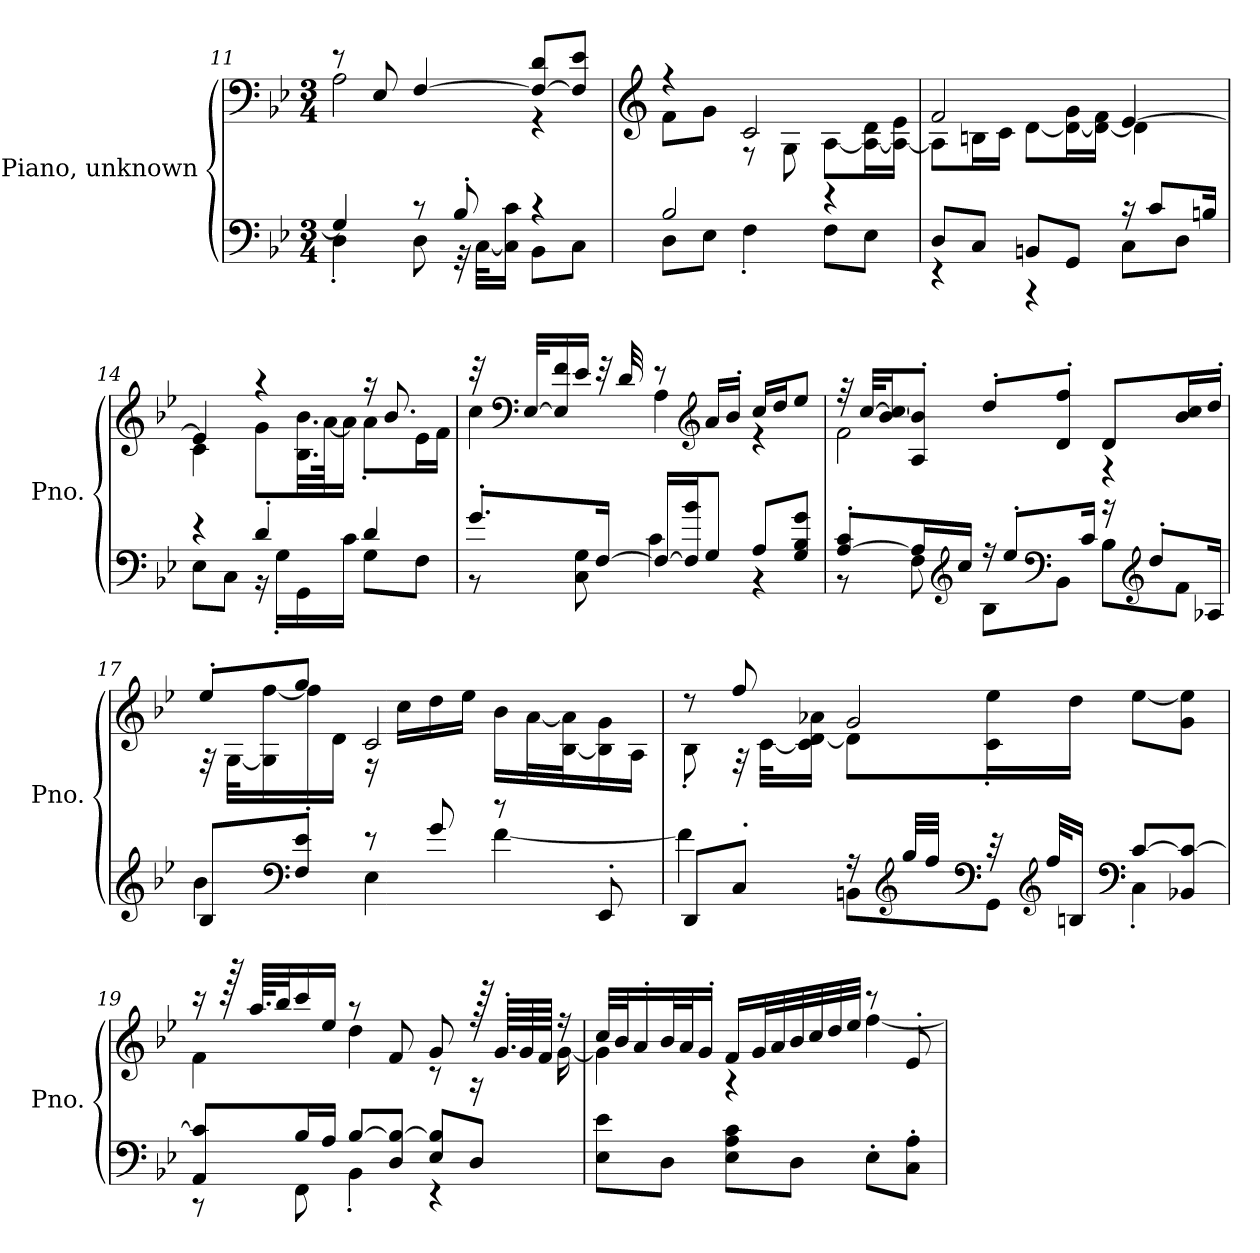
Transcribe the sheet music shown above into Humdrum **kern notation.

**kern	**kern
*part1	*part1
*staff2	*staff1
*I"Piano, unknown	*
*I'Pno.	*
*clefF4	*clefF4
*k[b-e-]	*k[b-e-]
*M3/4	*M3/4
=11	=11
*^	*^
4G/]	4D'\	8r	2A\
.	.	8E-/	.
8r	8D\	[4F/	.
8B-'/	32r	.	.
.	[32C\KLL	.	.
.	16C\] 16c\JJ	.	.
4r	8BB-\L	8F/_ 8d/L	4r
.	8C\J	8F/] 8e-/J	.
=12	=12	=12	=12
*	*	*clefG2	*
2B-/	8D\L	4r	8f\L
.	8E-\J	.	8g\J
.	4F'\	2c/	8r
.	.	.	8G\
4r	8F\L	.	[8A\L
.	8E-\J	.	16A\_ 16d\L
.	.	.	16A\_ 16e-\JJ
!!LO:LB:g=z	!!
=13	=13	=13	=13
8D/L	4r	2f/	8A\L]
8C/J	.	.	16Bn\L
.	.	.	16c\JJ
8BBn/L	4r	.	[8d\L
8GG/J	.	.	16d\_ 16g\L
.	.	.	16d\_ 16f\JJ
16r	8C\L	[4e-/	4d\]
8c/L	.	.	.
.	8D\J	.	.
16Bn/Jk	.	.	.
=14	=14	=14	=14
4r	8E-\L	4e-/]	4c\
.	8C\J	.	.
4d'/	16r	4r	8g\L
.	16G'\LL	.	.
.	16GG\	.	32.B-\ 32.b-\LL
.	.	.	[64a\JK
.	16c\JJ	.	16a\JJ]
4d/	8G\L	16r	8a'\L
.	.	8.b-/	.
.	8F\J	.	16e-\L
.	.	.	16f\JJ
!!LO:PB:g=z	!!
=15	=15	=15	=15
8.g'/L	8r	32r	4cc\
*	*	*clefF4	*
.	.	[32E-/KLL	.
.	.	16E-/] 16f/	.
.	8C\ 8G\	16e-/JJ	.
[16F/Jk	.	32r	.
.	.	32d/	.
16F/LL_	4c\	8r	4A\
16F/] 16b-/J	.	.	.
*	*	*clefG2	*
8G/J	.	16a/LL	.
.	.	16b-'/JJ	.
8A/L	4r	16cc/LL	4r
.	.	16dd/J	.
8G/ 8B-/ 8g/J	.	8ee-/J	.
=16	=16	=16	=16
[8A/' 8c/'L	8r	32r	2f\
.	.	[32cc/KLL	.
.	.	[16b-/ 16cc/]J	.
16A/L]	8F\	8A/' 8b-/]'J	.
*clefG2	*	*	*
16cc/JJ	.	.	.
16r	8B-\L	8dd'/L	.
8ee-'/L	.	.	.
*clefF4	*	*	*
.	8BB-\J	8d/' 8ff/'J	.
16c/Jk	.	.	.
16r	8B-\L	8d/L	4r
*clefG2	*	*	*
8dd'/L	.	.	.
.	8f\J	16b-/ 16cc/L	.
16A-X/Jk	.	16dd'/JJ	.
!!LO:LB:g=z	!!
=17	=17	=17	=17
8B-/L	4b-\	8ee-'/L	32r
.	.	.	[32G\KLL
.	.	.	16G\] [16ff\
*clefF4	*	*	*
8F/' 8e-/'J	.	8gg/J	16ff\]
.	.	.	16d\JJ
8r	4E-\	2c/	16r
.	.	.	16cc\LL
8g/	.	.	16dd\
.	.	.	16ee-\JJ
8r	[4f\	.	16b-\LL
.	.	.	[32a\L
.	.	.	[32B-\ 32a\]J
8EE-'/	.	.	16B-\] 16g\
.	.	.	16A\JJ
=18	=18	=18	=18
8DD/L	4f\]	8r	8B-'\
8C'/J	.	8ff/	32r
.	.	.	[32c\KLL
.	.	.	16c\] [16d\ 16a-X\JJ
16r	8BBn\L	2g/	8d\L]
*clefG2	*	*	*
32gg/LLL	.	.	.
32ff/JJJ	.	.	.
*clefF4	*	*	*
32r	8GG\J	.	16c\' 16ee-\'L
*clefG2	*	*	*
32ff/KLL	.	.	.
16Bn/JJ	.	.	16dd\JJ
*clefF4	*	*	*
[8c/L	4C'\	.	[8ee-\L
8BB-X/ 8c/_J	.	.	8g\ 8ee-\]J
!!LO:LB:g=z	!!
=19	=19	=19	=19
8AA/ 8c/]L	8r	16r	4f\
.	.	128r	.
.	.	64.aa/KLLL	.
.	.	32bb-/J	.
16B-/L	8FF\	16ccc/	.
16A/JJ	.	16ee-/JJ	.
[8B-/L	4BB-'\	8r	4dd\
8D/ 8B-/_J	.	8f/	.
8E-/ 8B-/]L	4r	8g/	8r
8D/J	.	128r	16r
.	.	64.g'/LLLL	.
.	.	64g/	.
.	.	64f/JJJJ	.
.	.	16r	[16g\
*v	*v	*	*
=20	=20	=20
8E-\ 8e-\L	32cc/LLL	4g\]
.	32b-/J	.
.	16a'/	.
8D\J	32b-/L	.
.	32a/J	.
.	16g'/JJ	.
8E-\ 8A\ 8c\L	16f/LL	4r
.	32g/L	.
.	32a/	.
8D\J	32b-/	.
.	32cc/	.
.	32dd/	.
.	32ee-/JJJ	.
8E-'\L	8r	[4ff\
8C\' 8A\'J	8e-'/	.
*	*v	*v
=	=
*-	*-
